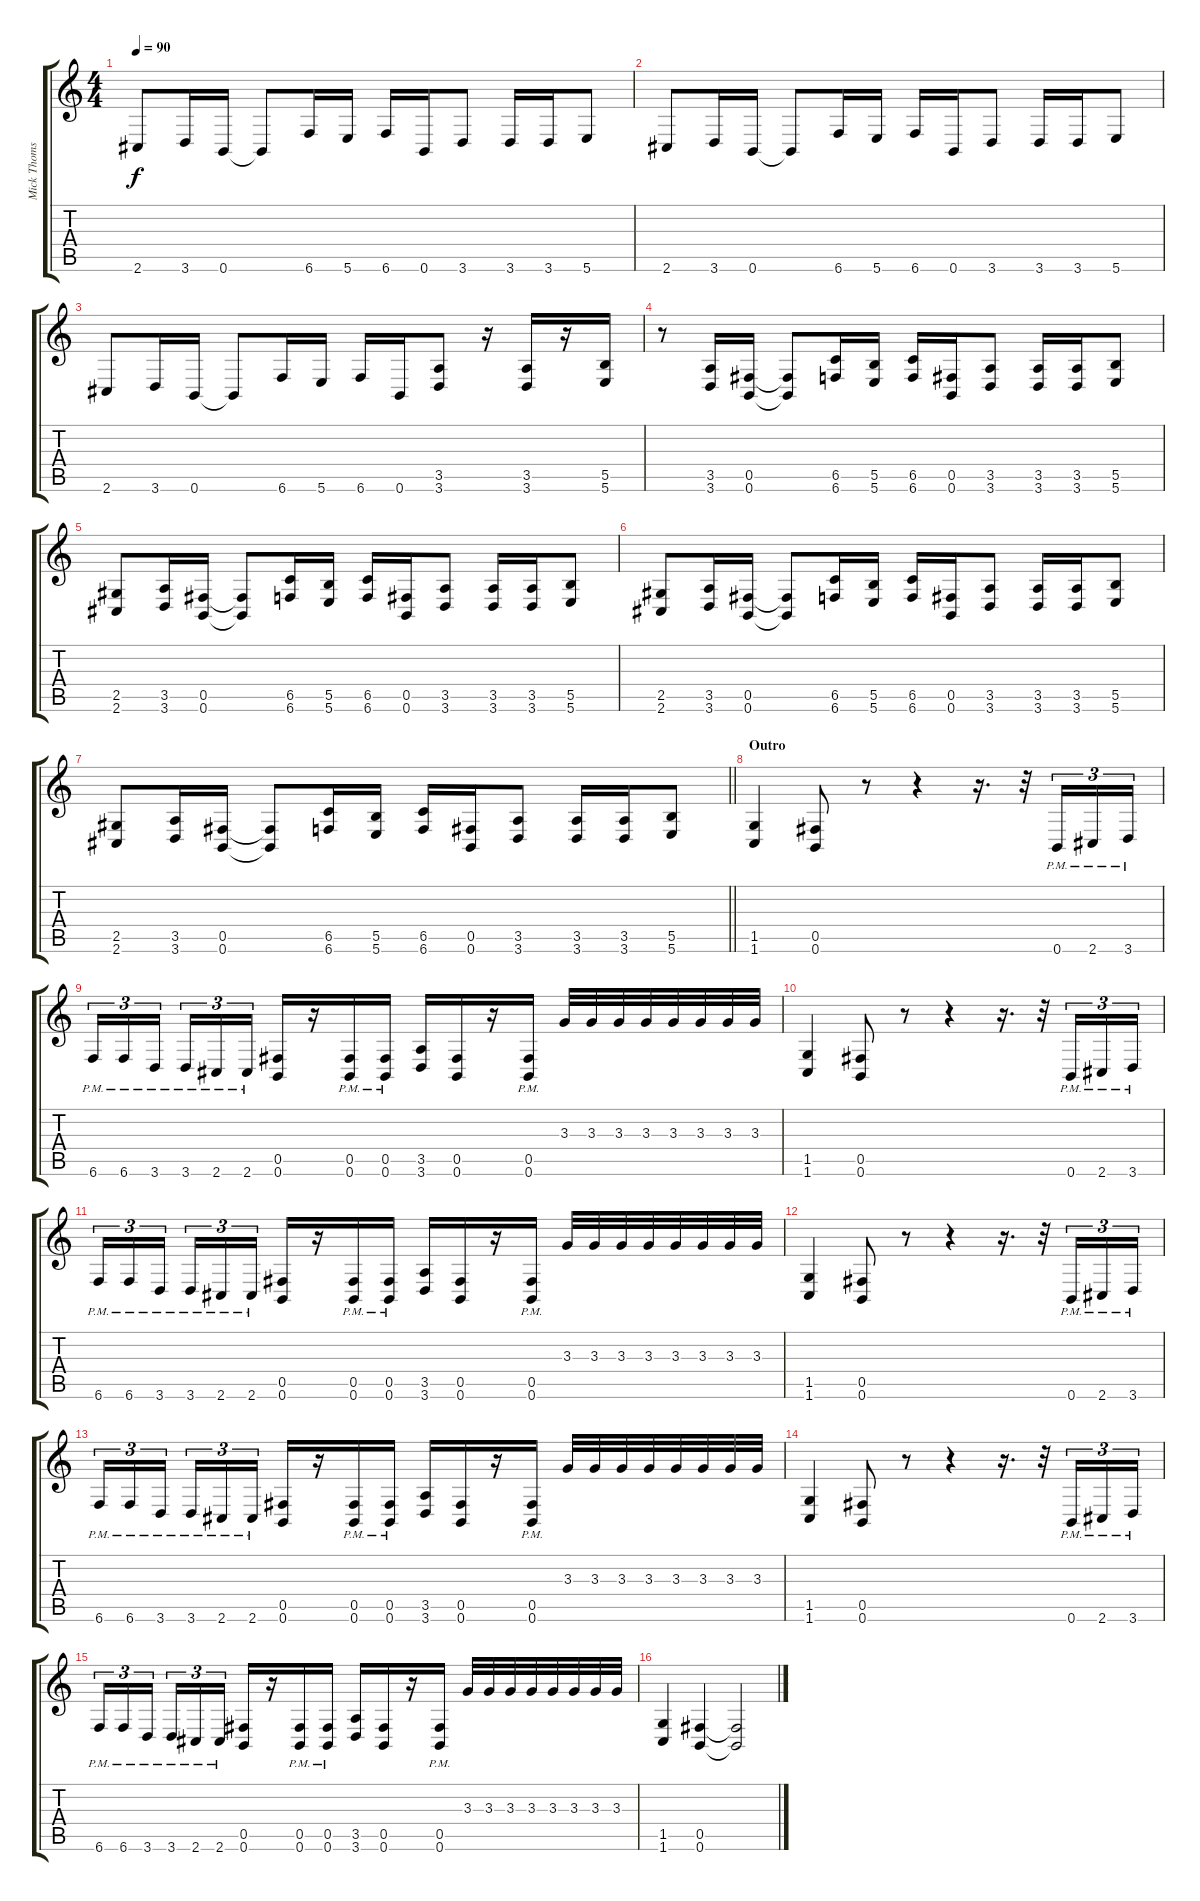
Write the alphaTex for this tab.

\track ("Mick Thomson" "Mick Thoms") {instrument distortionguitar}
\staff {score tabs}
\tuning (Db4 Ab3 E3 B2 Gb2 B1) {hide}
\ts (4 4)
\tempo 90
\clef g2
\ks c
2.6.8{dy f} 3.6.16 0.6.16 0.6{t}.8 6.6.16 5.6.16 6.6.16 0.6.16 3.6.8 3.6.16 3.6.16 5.6.8 |
2.6.8 3.6.16 0.6.16 0.6{t}.8 6.6.16 5.6.16 6.6.16 0.6.16 3.6.8 3.6.16 3.6.16 5.6.8 |
2.6.8 3.6.16 0.6.16 0.6{t}.8 6.6.16 5.6.16 6.6.16 0.6.16 (3.5 3.6).8 r.16 (3.5 3.6).16 r.16 (5.5 5.6).16 |
r.8 (3.5 3.6).16 (0.5 0.6).16 (0.5{t} 0.6{t}).8 (6.5 6.6).16 (5.5 5.6).16 (6.5 6.6).16 (0.5 0.6).16 (3.5 3.6).8 (3.5 3.6).16 (3.5 3.6).16 (5.5 5.6).8 |
(2.5 2.6).8 (3.5 3.6).16 (0.5 0.6).16 (0.5{t} 0.6{t}).8 (6.5 6.6).16 (5.5 5.6).16 (6.5 6.6).16 (0.5 0.6).16 (3.5 3.6).8 (3.5 3.6).16 (3.5 3.6).16 (5.5 5.6).8 |
(2.5 2.6).8 (3.5 3.6).16 (0.5 0.6).16 (0.5{t} 0.6{t}).8 (6.5 6.6).16 (5.5 5.6).16 (6.5 6.6).16 (0.5 0.6).16 (3.5 3.6).8 (3.5 3.6).16 (3.5 3.6).16 (5.5 5.6).8 |
\barLineRight lightlight
(2.5 2.6).8 (3.5 3.6).16 (0.5 0.6).16 (0.5{t} 0.6{t}).8 (6.5 6.6).16 (5.5 5.6).16 (6.5 6.6).16 (0.5 0.6).16 (3.5 3.6).8 (3.5 3.6).16 (3.5 3.6).16 (5.5 5.6).8 |
\section ("" "Outro")
(1.5 1.6).4 (0.5 0.6).8 r.8 r.4 r.16{d} r.32 0.6{pm}.16{tu (3 2)} 2.6{pm}.16{tu (3 2)} 3.6{pm}.16{tu (3 2)} |
6.6{pm}.16{tu (3 2)} 6.6{pm}.16{tu (3 2)} 3.6{pm}.16{tu (3 2) beam splitsecondary} 3.6{pm}.16{tu (3 2)} 2.6{pm}.16{tu (3 2)} 2.6{pm}.16{tu (3 2)} (0.5 0.6).16 r.16 (0.5{pm} 0.6{pm}).16 (0.5{pm} 0.6{pm}).16 (3.5 3.6).16 (0.5 0.6).16 r.16 (0.5{pm} 0.6{pm}).16 3.3.32 3.3.32 3.3.32 3.3.32 3.3.32 3.3.32 3.3.32 3.3.32 |
(1.5 1.6).4 (0.5 0.6).8 r.8 r.4 r.16{d} r.32 0.6{pm}.16{tu (3 2)} 2.6{pm}.16{tu (3 2)} 3.6{pm}.16{tu (3 2)} |
6.6{pm}.16{tu (3 2)} 6.6{pm}.16{tu (3 2)} 3.6{pm}.16{tu (3 2) beam splitsecondary} 3.6{pm}.16{tu (3 2)} 2.6{pm}.16{tu (3 2)} 2.6{pm}.16{tu (3 2)} (0.5 0.6).16 r.16 (0.5{pm} 0.6{pm}).16 (0.5{pm} 0.6{pm}).16 (3.5 3.6).16 (0.5 0.6).16 r.16 (0.5{pm} 0.6{pm}).16 3.3.32 3.3.32 3.3.32 3.3.32 3.3.32 3.3.32 3.3.32 3.3.32 |
(1.5 1.6).4 (0.5 0.6).8 r.8 r.4 r.16{d} r.32 0.6{pm}.16{tu (3 2)} 2.6{pm}.16{tu (3 2)} 3.6{pm}.16{tu (3 2)} |
6.6{pm}.16{tu (3 2)} 6.6{pm}.16{tu (3 2)} 3.6{pm}.16{tu (3 2) beam splitsecondary} 3.6{pm}.16{tu (3 2)} 2.6{pm}.16{tu (3 2)} 2.6{pm}.16{tu (3 2)} (0.5 0.6).16 r.16 (0.5{pm} 0.6{pm}).16 (0.5{pm} 0.6{pm}).16 (3.5 3.6).16 (0.5 0.6).16 r.16 (0.5{pm} 0.6{pm}).16 3.3.32 3.3.32 3.3.32 3.3.32 3.3.32 3.3.32 3.3.32 3.3.32 |
(1.5 1.6).4 (0.5 0.6).8 r.8 r.4 r.16{d} r.32 0.6{pm}.16{tu (3 2)} 2.6{pm}.16{tu (3 2)} 3.6{pm}.16{tu (3 2)} |
6.6{pm}.16{tu (3 2)} 6.6{pm}.16{tu (3 2)} 3.6{pm}.16{tu (3 2) beam splitsecondary} 3.6{pm}.16{tu (3 2)} 2.6{pm}.16{tu (3 2)} 2.6{pm}.16{tu (3 2)} (0.5 0.6).16 r.16 (0.5{pm} 0.6{pm}).16 (0.5{pm} 0.6{pm}).16 (3.5 3.6).16 (0.5 0.6).16 r.16 (0.5{pm} 0.6{pm}).16 3.3.32 3.3.32 3.3.32 3.3.32 3.3.32 3.3.32 3.3.32 3.3.32 |
(1.5 1.6).4 (0.5 0.6).4 (0.5{t} 0.6{t}).2
